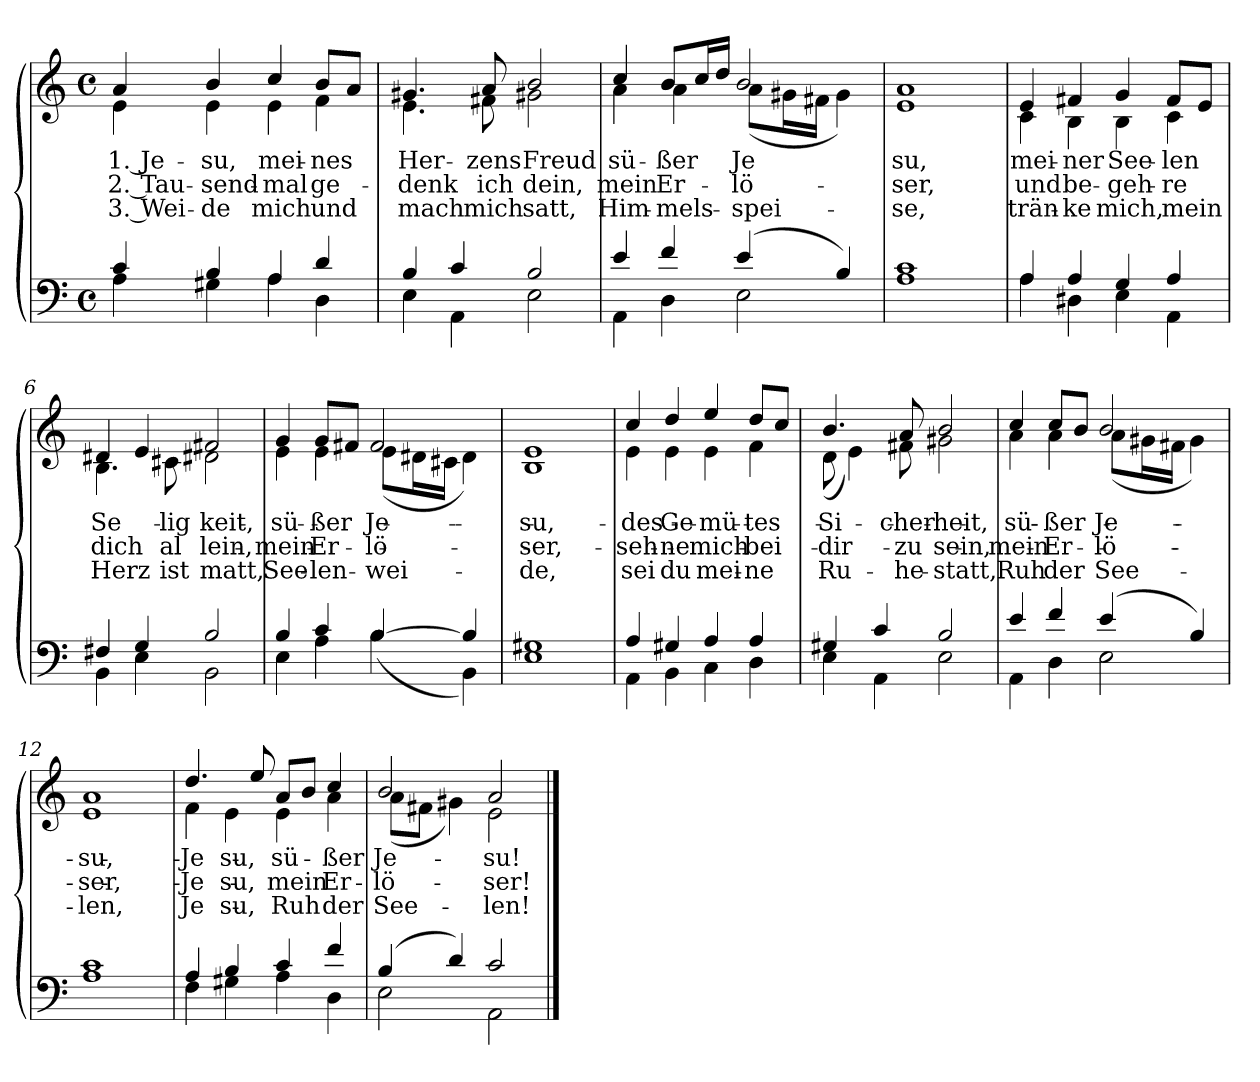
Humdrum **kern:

**kern	**kern	**text	**text	**text
*part1	*part1	*part1	*part1	*part1
*staff2	*staff1	*staff1	*staff1	*staff1
*clefF4	*clefG2	*	*	*
*k[]	*k[]	*	*	*
*C:	*C:	*	*	*
*M4/4	*M4/4	*	*	*
*met(c)	*met(c)	*	*	*
=1	=1	=1	=1	=1
*^	*^	*	*	*
4c/	4A\	4a/	4e\	1. Je-	2. Tau-	3. Wei-
4B/	4G#X\	4b/	4e\	su,	send-	de
4A/	4A\	4cc/	4e\	mei-	mal	mich
4d/	4D\	8b/L	4f\	nes	ge-	und
.	.	8a/J	.	.	.	.
=2	=2	=2	=2	=2	=2	=2
4B/	4E\	4.g#X/	4.e\	Her-	denk	mach
4c/	4AA\	.	.	.	.	.
.	.	8a/	8f#X\	zens	ich	mich
2B/	2E\	2b/	2g#X\	Freud	dein,	satt,
=3	=3	=3	=3	=3	=3	=3
4e/	4AA\	4cc/	4a\	sü-	mein	Him-
4f/	4D\	8b/L	4a\	ßer	Er-	mels-
.	.	16cc/L	.	.	.	.
.	.	16dd/JJ	.	.	.	.
(>4e/	2E\	2b/	(<8a\L	Je	lö-	spei-
.	.	.	16g#X\L	.	.	.
.	.	.	16f#X\JJ	.	.	.
4B/)	.	.	4g#\)	.	.	.
=4	=4	=4	=4	=4	=4	=4
1c/	1A\	1a/	1e\	su,	ser,	se,
!!LO:LB:g=z	!!
=5	=5	=5	=5	=5	=5	=5
4A/	4A\	4e/	4c\	mei-	und	trän-
4A/	4D#X\	4f#X/	4B\	ner	be-	ke
4G/	4E\	4g/	4B\	See-	geh-	mich,
4A/	4AA\	8f#/L	4c\	len	re	mein
.	.	8e/J	.	.	.	.
=6	=6	=6	=6	=6	=6	=6
4F#X/	4BB\	4d#X/	4.B\	Se-	dich	Herz
4G/	4E\	4e/	.	.	.	.
.	.	.	8c#X\	lig-	al-	ist
2B/	2BB\	2f#X/	2d#X\	keit,	lein,	matt,
=7	=7	=7	=7	=7	=7	=7
4B/	4E\	4g/	4e\	sü-	mein	See-
4c/	4A\	8g/L	4e\	ßer	Er-	len-
.	.	8f#X/J	.	.	.	.
[4B/	(<4B\	2f#/	(<8e\L	Je-	lö	wei-
.	.	.	16d#X\L	.	.	.
.	.	.	16c#X\JJ	.	.	.
4B/]	4BB\)	.	4d#\)	.	.	.
=8	=8	=8	=8	=8	=8	=8
1G#X/	1E\	1e/	1B\	su,	ser,	de,
!!LO:LB:g=z	!!
=9	=9	=9	=9	=9	=9	=9
4A/	4AA\	4cc/	4e\	des	seh-	sei
4G#X/	4BB\	4dd/	4e\	Ge-	ne	du
4A/	4C\	4ee/	4e\	mü-	mich	mei-
4A/	4D\	8dd/L	4f\	tes	bei	ne
.	.	8cc/J	.	.	.	.
=10	=10	=10	=10	=10	=10	=10
4G#X/	4E\	4.b/	(<8d\	Si-	dir	Ru-
.	.	.	4e\)	.	.	.
4c/	4AA\	.	.	.	.	.
.	.	8a/	8f#X\	cher-	zu	he-
2B/	2E\	2b/	2g#X\	heit,	sein,	statt,
=11	=11	=11	=11	=11	=11	=11
4e/	4AA\	4cc/	4a\	sü-	mein	Ruh
4f/	4D\	8cc/L	4a\	ßer	Er-	der
.	.	8b/J	.	.	.	.
(>4e/	2E\	2b/	(<8a\L	Je-	lö-	See-
.	.	.	16g#X\L	.	.	.
.	.	.	16f#X\JJ	.	.	.
4B/)	.	.	4g#\)	.	.	.
=12	=12	=12	=12	=12	=12	=12
1c/	1A\	1a/	1e\	su,	ser,	len,
!!LO:LB:g=z	!!
=13	=13	=13	=13	=13	=13	=13
4A/	4F\	4.dd/	4f\	Je-	Je-	Je-
4B/	4G#X\	.	4e\	su,	su,	su,
.	.	8ee/	.	.	.	.
4c/	4A\	8a/L	4e\	sü-	mein	Ruh
.	.	8b/J	.	.	.	.
4f/	4D\	4cc/	4a\	ßer	Er-	der
=14	=14	=14	=14	=14	=14	=14
(>4B/	2E\	2b/	(<8a\L	Je-	lö-	See-
.	.	.	8f#X\J	.	.	.
4d/)	.	.	4g#X\)	.	.	.
2c/	2AA\	2a/	2e\	su!	ser!	len!
*v	*v	*	*	*	*	*
*	*v	*v	*	*	*
==	==	==	==	==
*-	*-	*-	*-	*-
